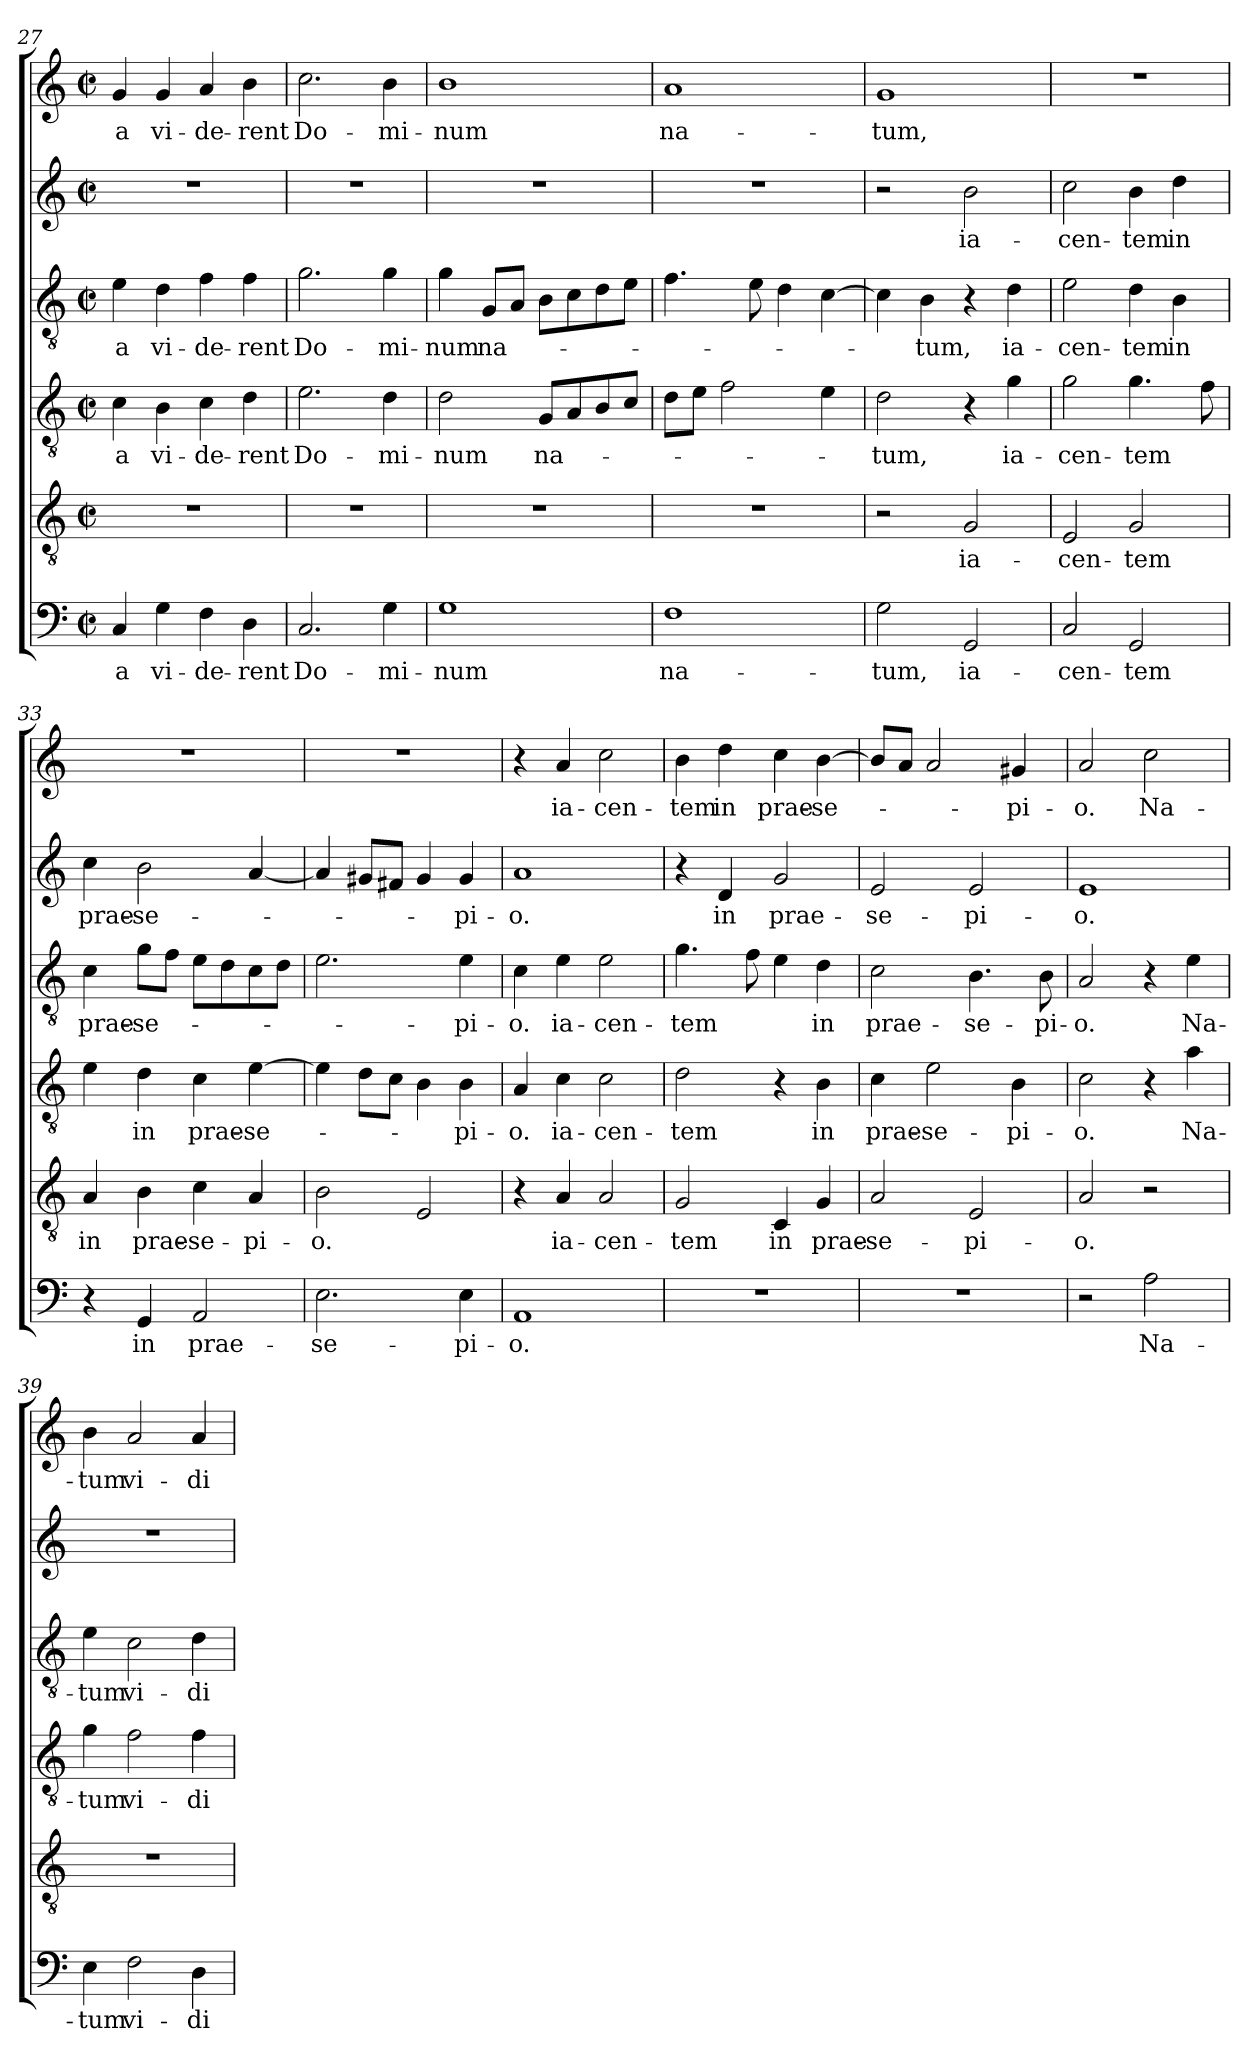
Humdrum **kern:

**kern	**text	**kern	**text	**kern	**text	**kern	**text	**kern	**text	**kern	**text
*part6	*part6	*part5	*part5	*part4	*part4	*part3	*part3	*part2	*part2	*part1	*part1
*staff6	*staff6	*staff5	*staff5	*staff4	*staff4	*staff3	*staff3	*staff2	*staff2	*staff1	*staff1
*clefF4	*	*clefGv2	*	*clefGv2	*	*clefGv2	*	*clefG2	*	*clefG2	*
*k[]	*	*k[]	*	*k[]	*	*k[]	*	*k[]	*	*k[]	*
*C:	*	*C:	*	*C:	*	*C:	*	*C:	*	*C:	*
*M2/2	*	*M2/2	*	*M2/2	*	*M2/2	*	*M2/2	*	*M2/2	*
*met(c|)	*	*met(c|)	*	*met(c|)	*	*met(c|)	*	*met(c|)	*	*met(c|)	*
=27	=27	=27	=27	=27	=27	=27	=27	=27	=27	=27	=27
!	!LO:LY:b	!	!	!	!LO:LY:b	!	!LO:LY:b	!	!	!	!LO:LY:b
4C/	-a	1r	.	4c\	-a	4e\	-a	1r	.	4g/	-a
!	!LO:LY:b	!	!	!	!LO:LY:b	!	!LO:LY:b	!	!	!	!LO:LY:b
4G\	vi-	.	.	4B\	vi-	4d\	vi-	.	.	4g/	vi-
!	!LO:LY:b	!	!	!	!LO:LY:b	!	!LO:LY:b	!	!	!	!LO:LY:b
4F\	-de-	.	.	4c\	-de-	4f\	-de-	.	.	4a/	-de-
!	!LO:LY:b	!	!	!	!LO:LY:b	!	!LO:LY:b	!	!	!	!LO:LY:b
4D\	-rent	.	.	4d\	-rent	4f\	-rent	.	.	4b\	-rent
=28	=28	=28	=28	=28	=28	=28	=28	=28	=28	=28	=28
!	!LO:LY:b	!	!	!	!LO:LY:b	!	!LO:LY:b	!	!	!	!LO:LY:b
2.C/	Do-	1r	.	2.e\	Do-	2.g\	Do-	1r	.	2.cc\	Do-
!	!LO:LY:b	!	!	!	!LO:LY:b	!	!LO:LY:b	!	!	!	!LO:LY:b
4G\	-mi-	.	.	4d\	-mi-	4g\	-mi-	.	.	4b\	-mi-
=29	=29	=29	=29	=29	=29	=29	=29	=29	=29	=29	=29
!	!LO:LY:b	!	!	!	!LO:LY:b	!	!LO:LY:b	!	!	!	!LO:LY:b
1G	-num	1r	.	2d\	-num	4g\	-num	1r	.	1b	-num
!	!	!	!	!	!	!	!LO:LY:b	!	!	!	!
.	.	.	.	.	.	8G/L	na-	.	.	.	.
.	.	.	.	.	.	8A/J	.	.	.	.	.
!	!	!	!	!	!LO:LY:b	!	!	!	!	!	!
.	.	.	.	8G/L	na-	8B\L	.	.	.	.	.
.	.	.	.	8A/	.	8c\	.	.	.	.	.
.	.	.	.	8B/	.	8d\	.	.	.	.	.
.	.	.	.	8c/J	.	8e\J	.	.	.	.	.
=30	=30	=30	=30	=30	=30	=30	=30	=30	=30	=30	=30
!	!LO:LY:b	!	!	!	!	!	!	!	!	!	!LO:LY:b
1F	na-	1r	.	8d\L	.	4.f\	.	1r	.	1a	na-
.	.	.	.	8e\J	.	.	.	.	.	.	.
.	.	.	.	2f\	.	.	.	.	.	.	.
.	.	.	.	.	.	8e\	.	.	.	.	.
.	.	.	.	.	.	4d\	.	.	.	.	.
.	.	.	.	4e\	.	[4c\	.	.	.	.	.
!!LO:LB:g=z
=31	=31	=31	=31	=31	=31	=31	=31	=31	=31	=31	=31
!	!LO:LY:b	!	!	!	!LO:LY:b	!	!	!	!	!	!LO:LY:b
2G\	-tum,	2r	.	2d\	-tum,	4c\]	.	2r	.	1g	-tum,
!	!	!	!	!	!	!	!LO:LY:b	!	!	!	!
.	.	.	.	.	.	4B\	-tum,	.	.	.	.
!	!LO:LY:b	!	!LO:LY:b	!	!	!	!	!	!LO:LY:b	!	!
2GG/	ia-	2G/	ia-	4r	.	4r	.	2b\	ia-	.	.
!	!	!	!	!	!LO:LY:b	!	!LO:LY:b	!	!	!	!
.	.	.	.	4g\	ia-	4d\	ia-	.	.	.	.
=32	=32	=32	=32	=32	=32	=32	=32	=32	=32	=32	=32
!	!LO:LY:b	!	!LO:LY:b	!	!LO:LY:b	!	!LO:LY:b	!	!LO:LY:b	!	!
2C/	-cen-	2E/	-cen-	2g\	-cen-	2e\	-cen-	2cc\	-cen-	1r	.
!	!LO:LY:b	!	!LO:LY:b	!	!LO:LY:b	!	!LO:LY:b	!	!LO:LY:b	!	!
2GG/	-tem	2G/	-tem	4.g\	-tem	4d\	-tem	4b\	-tem	.	.
!	!	!	!	!	!	!	!LO:LY:b	!	!LO:LY:b	!	!
.	.	.	.	.	.	4B\	in	4dd\	in	.	.
.	.	.	.	8f\	.	.	.	.	.	.	.
=33	=33	=33	=33	=33	=33	=33	=33	=33	=33	=33	=33
!	!	!	!LO:LY:b	!	!	!	!LO:LY:b	!	!LO:LY:b	!	!
4r	.	4A/	in	4e\	.	4c\	prae-	4cc\	prae-	1r	.
!	!LO:LY:b	!	!LO:LY:b	!	!LO:LY:b	!	!LO:LY:b	!	!LO:LY:b	!	!
4GG/	in	4B\	prae-	4d\	in	8g\L	-se-	2b\	-se-	.	.
.	.	.	.	.	.	8f\J	.	.	.	.	.
!	!LO:LY:b	!	!LO:LY:b	!	!LO:LY:b	!	!	!	!	!	!
2AA/	prae-	4c\	-se-	4c\	prae-	8e\L	.	.	.	.	.
.	.	.	.	.	.	8d\	.	.	.	.	.
!	!	!	!LO:LY:b	!	!LO:LY:b	!	!	!	!	!	!
.	.	4A/	-pi-	[4e\	-se-	8c\	.	[4a/	.	.	.
.	.	.	.	.	.	8d\J	.	.	.	.	.
=34	=34	=34	=34	=34	=34	=34	=34	=34	=34	=34	=34
!	!LO:LY:b	!	!LO:LY:b	!	!	!	!	!	!	!	!
2.E\	-se-	2B\	-o.	4e\]	.	2.e\	.	4a/]	.	1r	.
.	.	.	.	8d\L	.	.	.	8g#X/L	.	.	.
.	.	.	.	8c\J	.	.	.	8f#X/J	.	.	.
.	.	2E/	.	4B\	.	.	.	4g#/	.	.	.
!	!LO:LY:b	!	!	!	!LO:LY:b	!	!LO:LY:b	!	!LO:LY:b	!	!
4E\	-pi-	.	.	4B\	-pi-	4e\	-pi-	4g#/	-pi-	.	.
=35	=35	=35	=35	=35	=35	=35	=35	=35	=35	=35	=35
!	!LO:LY:b	!	!	!	!LO:LY:b	!	!LO:LY:b	!	!LO:LY:b	!	!
1AA	-o.	4r	.	4A/	-o.	4c\	-o.	1a	-o.	4r	.
!	!	!	!LO:LY:b	!	!LO:LY:b	!	!LO:LY:b	!	!	!	!LO:LY:b
.	.	4A/	ia-	4c\	ia-	4e\	ia-	.	.	4a/	ia-
!	!	!	!LO:LY:b	!	!LO:LY:b	!	!LO:LY:b	!	!	!	!LO:LY:b
.	.	2A/	-cen-	2c\	-cen-	2e\	-cen-	.	.	2cc\	-cen-
=36	=36	=36	=36	=36	=36	=36	=36	=36	=36	=36	=36
!	!	!	!LO:LY:b	!	!LO:LY:b	!	!LO:LY:b	!	!	!	!LO:LY:b
1r	.	2G/	-tem	2d\	-tem	4.g\	-tem	4r	.	4b\	-tem
!	!	!	!	!	!	!	!	!	!LO:LY:b	!	!LO:LY:b
.	.	.	.	.	.	.	.	4d/	in	4dd\	in
.	.	.	.	.	.	8f\	.	.	.	.	.
!	!	!	!LO:LY:b	!	!	!	!	!	!LO:LY:b	!	!LO:LY:b
.	.	4C/	in	4r	.	4e\	.	2g/	prae-	4cc\	prae-
!	!	!	!LO:LY:b	!	!LO:LY:b	!	!LO:LY:b	!	!	!	!LO:LY:b
.	.	4G/	prae-	4B\	in	4d\	in	.	.	[4b\	-se-
!!LO:PB:g=z
=37	=37	=37	=37	=37	=37	=37	=37	=37	=37	=37	=37
!	!	!	!LO:LY:b	!	!LO:LY:b	!	!LO:LY:b	!	!LO:LY:b	!	!
1r	.	2A/	-se-	4c\	prae-	2c\	prae-	2e/	-se-	8b/L]	.
.	.	.	.	.	.	.	.	.	.	8a/J	.
!	!	!	!	!	!LO:LY:b	!	!	!	!	!	!
.	.	.	.	2e\	-se-	.	.	.	.	2a/	.
!	!	!	!LO:LY:b	!	!	!	!LO:LY:b	!	!LO:LY:b	!	!
.	.	2E/	-pi-	.	.	4.B\	-se-	2e/	-pi-	.	.
!	!	!	!	!	!LO:LY:b	!	!	!	!	!	!LO:LY:b
.	.	.	.	4B\	-pi-	.	.	.	.	4g#X/	-pi-
!	!	!	!	!	!	!	!LO:LY:b	!	!	!	!
.	.	.	.	.	.	8B\	-pi-	.	.	.	.
=38	=38	=38	=38	=38	=38	=38	=38	=38	=38	=38	=38
!	!	!	!LO:LY:b	!	!LO:LY:b	!	!LO:LY:b	!	!LO:LY:b	!	!LO:LY:b
2r	.	2A/	-o.	2c\	-o.	2A/	-o.	1e	-o.	2a/	-o.
!	!LO:LY:b	!	!	!	!	!	!	!	!	!	!LO:LY:b
2A\	Na-	2r	.	4r	.	4r	.	.	.	2cc\	Na-
!	!	!	!	!	!LO:LY:b	!	!LO:LY:b	!	!	!	!
.	.	.	.	4a\	Na-	4e\	Na-	.	.	.	.
=39	=39	=39	=39	=39	=39	=39	=39	=39	=39	=39	=39
!	!LO:LY:b	!	!	!	!LO:LY:b	!	!LO:LY:b	!	!	!	!LO:LY:b
4E\	-tum	1r	.	4g\	-tum	4e\	-tum	1r	.	4b\	-tum
!	!LO:LY:b	!	!	!	!LO:LY:b	!	!LO:LY:b	!	!	!	!LO:LY:b
2F\	vi-	.	.	2f\	vi-	2c\	vi-	.	.	2a/	vi-
!	!LO:LY:b	!	!	!	!LO:LY:b	!	!LO:LY:b	!	!	!	!LO:LY:b
4D\	-di-	.	.	4f\	-di-	4d\	-di-	.	.	4a/	-di-
=	=	=	=	=	=	=	=	=	=	=	=
*-	*-	*-	*-	*-	*-	*-	*-	*-	*-	*-	*-
